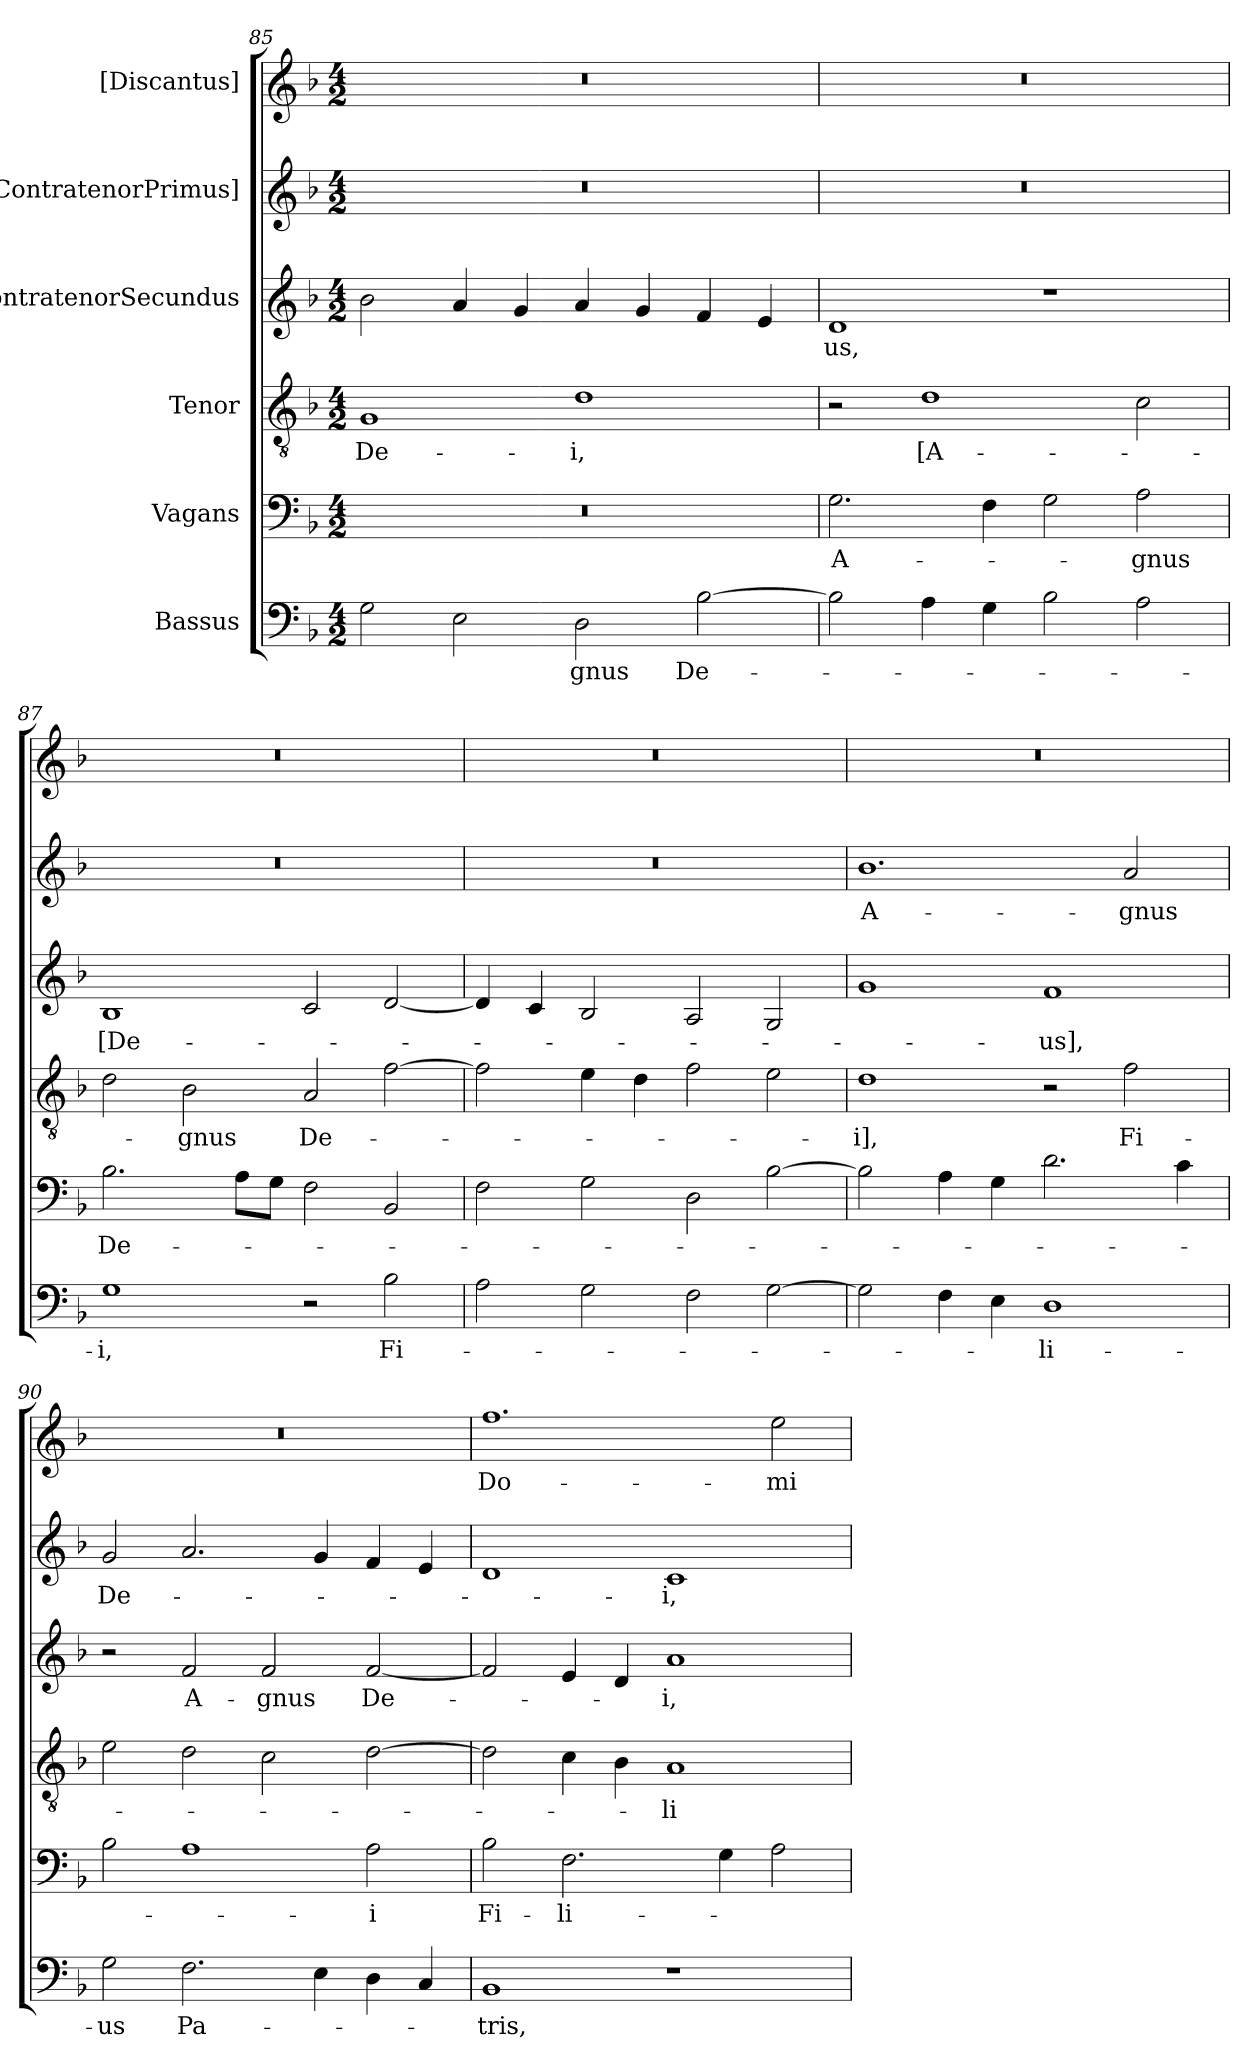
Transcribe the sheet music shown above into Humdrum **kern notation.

**kern	**text	**kern	**text	**kern	**text	**kern	**text	**kern	**text	**kern	**text
*part6	*part6	*part5	*part5	*part4	*part4	*part3	*part3	*part2	*part2	*part1	*part1
*staff6	*staff6	*staff5	*staff5	*staff4	*staff4	*staff3	*staff3	*staff2	*staff2	*staff1	*staff1
*I"Bassus	*	*I"Vagans	*	*I"Tenor	*	*I"ContratenorSecundus	*	*I"[ContratenorPrimus]	*	*I"[Discantus]	*
*clefF4	*	*clefF4	*	*clefGv2	*	*clefG2	*	*clefG2	*	*clefG2	*
*k[b-]	*	*k[b-]	*	*k[b-]	*	*k[b-]	*	*k[b-]	*	*k[b-]	*
*M4/2	*	*M4/2	*	*M4/2	*	*M4/2	*	*M4/2	*	*M4/2	*
=85	=85	=85	=85	=85	=85	=85	=85	=85	=85	=85	=85
2G\	.	0r	.	1G/	De-	2b-\	.	0r	.	0r	.
2E\	.	.	.	.	.	4a/	.	.	.	.	.
.	.	.	.	.	.	4g/	.	.	.	.	.
2D\	-gnus	.	.	1d\	-i,	4a/	.	.	.	.	.
.	.	.	.	.	.	4g/	.	.	.	.	.
[2B-\	De-	.	.	.	.	4f/	.	.	.	.	.
.	.	.	.	.	.	4e/	.	.	.	.	.
=86	=86	=86	=86	=86	=86	=86	=86	=86	=86	=86	=86
2B-\]	.	2.G\	A-	2r	.	1d/	-us,	0r	.	0r	.
4A\	.	.	.	1d\	[A-	.	.	.	.	.	.
4G\	.	4F\	.	.	.	.	.	.	.	.	.
2B-\	.	2G\	.	.	.	1r	.	.	.	.	.
2A\	.	2A\	-gnus	2c\	.	.	.	.	.	.	.
=87	=87	=87	=87	=87	=87	=87	=87	=87	=87	=87	=87
1G\	-i,	2.B-\	De-	2d\	.	1B-/	[De-	0r	.	0r	.
.	.	.	.	2B-\	-gnus	.	.	.	.	.	.
.	.	8A\L	.	.	.	.	.	.	.	.	.
.	.	8G\J	.	.	.	.	.	.	.	.	.
2r	.	2F\	.	2A/	De-	2c/	.	.	.	.	.
2B-\	Fi-	2BB-/	.	[2f\	.	[2d/	.	.	.	.	.
=88	=88	=88	=88	=88	=88	=88	=88	=88	=88	=88	=88
2A\	.	2F\	.	2f\]	.	4d/]	.	0r	.	0r	.
.	.	.	.	.	.	4c/	.	.	.	.	.
2G\	.	2G\	.	4e\	.	2B-/	.	.	.	.	.
.	.	.	.	4d\	.	.	.	.	.	.	.
2F\	.	2D\	.	2f\	.	2A/	.	.	.	.	.
[2G\	.	[2B-\	.	2e\	.	2G/	.	.	.	.	.
=89	=89	=89	=89	=89	=89	=89	=89	=89	=89	=89	=89
2G\]	.	2B-\]	.	1d\	-i],	1g/	.	1.b-\	A-	0r	.
4F\	.	4A\	.	.	.	.	.	.	.	.	.
4E\	.	4G\	.	.	.	.	.	.	.	.	.
1D\	-li-	2.d\	.	2r	.	1f/	-us],	.	.	.	.
.	.	.	.	2f\	Fi-	.	.	2a/	-gnus	.	.
.	.	4c\	.	.	.	.	.	.	.	.	.
=90	=90	=90	=90	=90	=90	=90	=90	=90	=90	=90	=90
2G\	-us	2B-\	.	2e\	.	2r	.	2g/	De-	0r	.
2.F\	Pa-	1A\	.	2d\	.	2f/	A-	2.a/	.	.	.
.	.	.	.	2c\	.	2f/	-gnus	.	.	.	.
4E\	.	.	.	.	.	.	.	4g/	.	.	.
4D\	.	2A\	-i	[2d\	.	[2f/	De-	4f/	.	.	.
4C/	.	.	.	.	.	.	.	4e/	.	.	.
=91	=91	=91	=91	=91	=91	=91	=91	=91	=91	=91	=91
1BB-/	-tris,	2B-\	Fi-	2d\]	.	2f/]	.	1d/	.	1.ff\	Do-
.	.	2.F\	-li-	4c\	.	4e/	.	.	.	.	.
.	.	.	.	4B-\	.	4d/	.	.	.	.	.
1r	.	.	.	1A/	-li-	1a/	-i,	1c/	-i,	.	.
.	.	4G\	.	.	.	.	.	.	.	.	.
.	.	2A\	.	.	.	.	.	.	.	2ee\	-mi-
=	=	=	=	=	=	=	=	=	=	=	=
*-	*-	*-	*-	*-	*-	*-	*-	*-	*-	*-	*-
